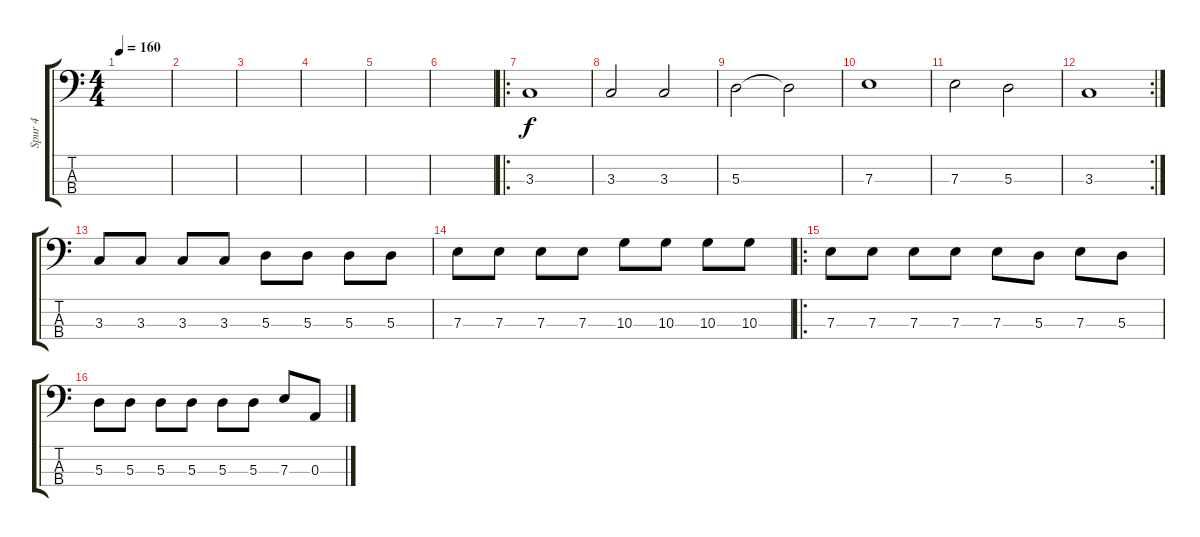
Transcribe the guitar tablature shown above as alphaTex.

\track ("Spur 4" "Spur 4") {instrument electricbassfinger}
\staff {score tabs}
\tuning (G2 D2 A1 E1) {hide}
\ts (4 4)
\tempo 160
\clef f4
\ks c
|
|
|
|
|
|
\ro
3.3.1 |
3.3.2 3.3.2 |
5.3.2 5.3{t}.2 |
7.3.1 |
7.3.2 5.3.2 |
\rc 2
3.3.1 |
3.3.8 3.3.8 3.3.8 3.3.8 5.3.8 5.3.8 5.3.8 5.3.8 |
7.3.8 7.3.8 7.3.8 7.3.8 10.3.8 10.3.8 10.3.8 10.3.8 |
\ro
7.3.8 7.3.8 7.3.8 7.3.8 7.3.8 5.3.8 7.3.8 5.3.8 |
5.3.8 5.3.8 5.3.8 5.3.8 5.3.8 5.3.8 7.3.8 0.3.8
